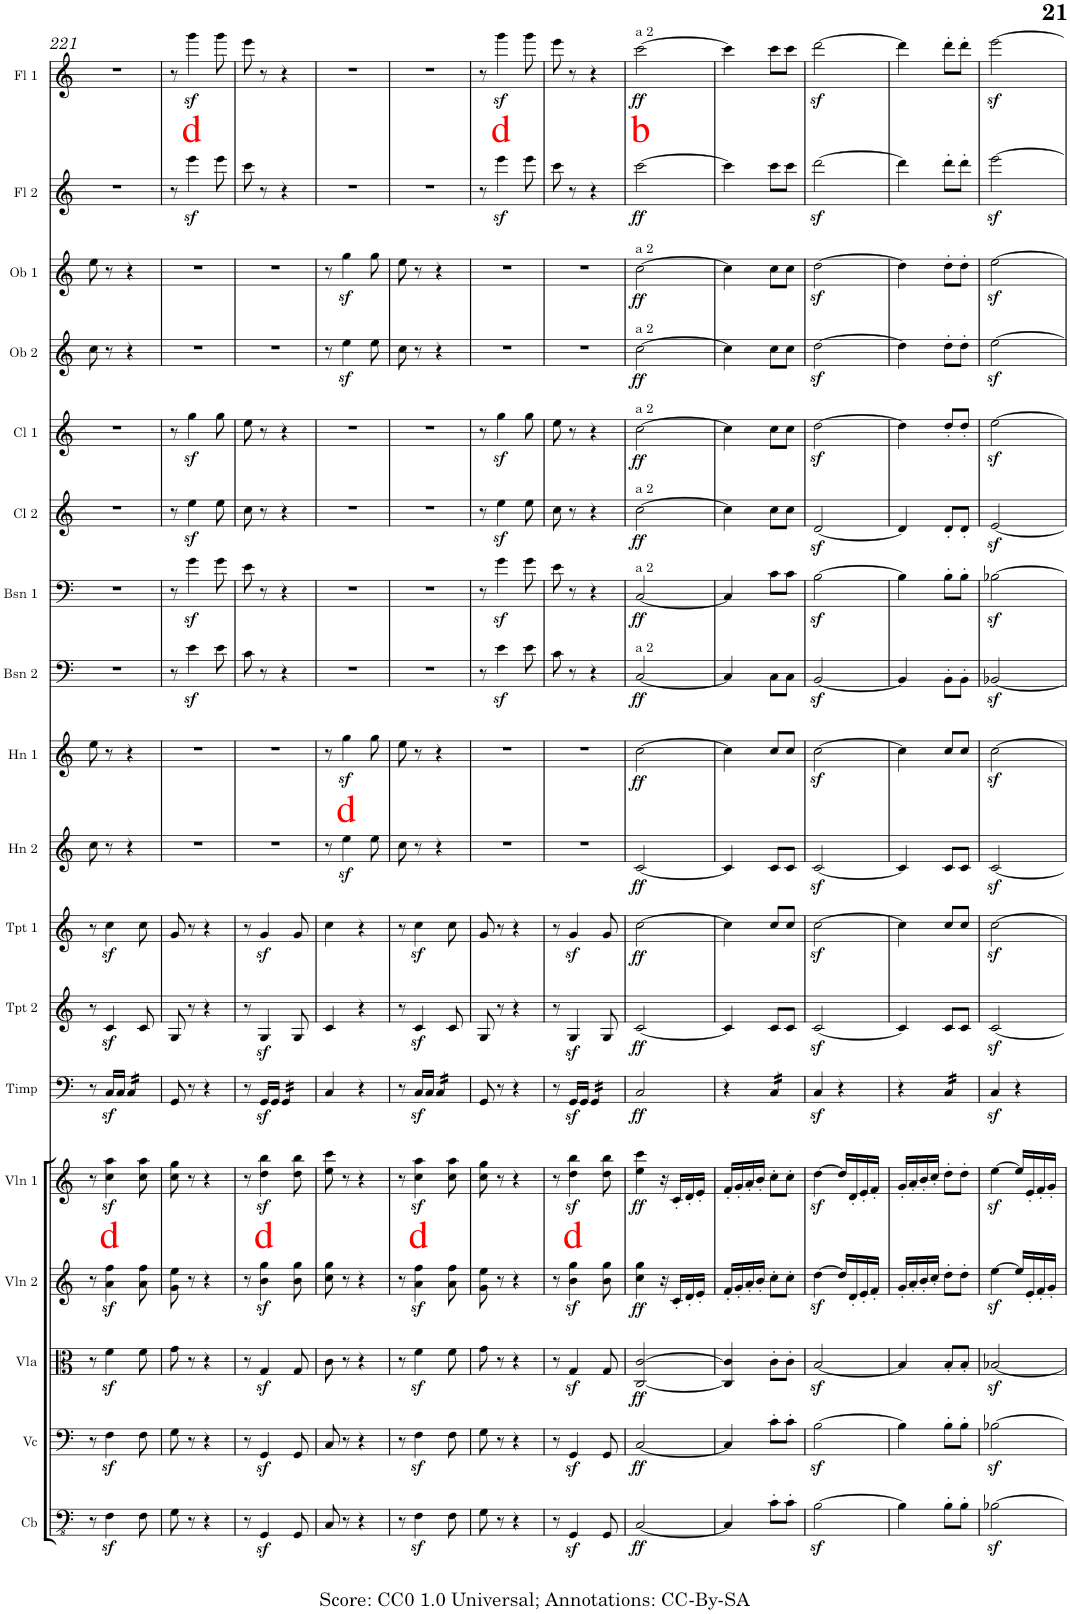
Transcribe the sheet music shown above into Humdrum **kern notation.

**kern	**dynam	**kern	**dynam	**kern	**dynam	**kern	**dynam	**kern	**text	**dynam	**kern	**dynam	**kern	**dynam	**kern	**dynam	**kern	**dynam	**kern	**text	**dynam	**kern	**dynam	**kern	**dynam	**kern	**dynam	**kern	**dynam	**kern	**dynam	**kern	**dynam	**kern	**dynam	**kern	**text	**dynam
*part18	*part18	*part17	*part17	*part16	*part16	*part15	*part15	*part14	*part14	*part14	*part13	*part13	*part12	*part12	*part11	*part11	*part10	*part10	*part9	*part9	*part9	*part8	*part8	*part7	*part7	*part6	*part6	*part5	*part5	*part4	*part4	*part3	*part3	*part2	*part2	*part1	*part1	*part1
*staff18	*staff18	*staff17	*staff17	*staff16	*staff16	*staff15	*staff15	*staff14	*staff14	*staff14	*staff13	*staff13	*staff12	*staff12	*staff11	*staff11	*staff10	*staff10	*staff9	*staff9	*staff9	*staff8	*staff8	*staff7	*staff7	*staff6	*staff6	*staff5	*staff5	*staff4	*staff4	*staff3	*staff3	*staff2	*staff2	*staff1	*staff1	*staff1
*I"Contrabass	*	*I"Violoncello	*	*I"Viola	*	*I"Violin 2	*	*I"Violin 1	*	*	*I"Timpani	*	*I"C Trumpet 2	*	*I"C Trumpet 1	*	*I"C Horn 2	*	*I"C Horn 1	*	*	*I"Bassoon 2	*	*I"Bassoon 1	*	*I"C Clarinet 2	*	*I"C Clarinet 1	*	*I"Oboe 2	*	*I"Oboe 1	*	*I"Flute 2	*	*I"Flute 1	*	*
*I'Cb	*	*I'Vc	*	*I'Vla	*	*I'Vln 2	*	*I'Vln 1	*	*	*I'Timp	*	*I'Tpt 2	*	*I'Tpt 1	*	*I'Hn 2	*	*I'Hn 1	*	*	*I'Bsn 2	*	*I'Bsn 1	*	*I'Cl 2	*	*I'Cl 1	*	*I'Ob 2	*	*I'Ob 1	*	*I'Fl 2	*	*I'Fl 1	*	*
!!LO:PB:g=z
*clefFv4	*	*clefF4	*	*clefC3	*	*clefG2	*	*clefG2	*	*	*clefF4	*	*clefG2	*	*clefG2	*	*clefG2	*	*clefG2	*	*	*clefF4	*	*clefF4	*	*clefG2	*	*clefG2	*	*clefG2	*	*clefG2	*	*clefG2	*	*clefG2	*	*
*	*	*	*	*	*	*	*	*	*	*	*	*	*	*	*	*	*Trd7c12	*	*Trd7c12	*	*	*	*	*	*	*Trd1c2	*	*Trd1c2	*	*	*	*	*	*	*	*	*	*
*k[]	*	*k[]	*	*k[]	*	*k[]	*	*k[]	*	*	*k[]	*	*k[]	*	*k[]	*	*k[]	*	*k[]	*	*	*k[]	*	*k[]	*	*k[]	*	*k[]	*	*k[]	*	*k[]	*	*k[]	*	*k[]	*	*
*M2/4	*	*M2/4	*	*M2/4	*	*M2/4	*	*M2/4	*	*	*M2/4	*	*M2/4	*	*M2/4	*	*M2/4	*	*M2/4	*	*	*M2/4	*	*M2/4	*	*M2/4	*	*M2/4	*	*M2/4	*	*M2/4	*	*M2/4	*	*M2/4	*	*
=221	=221	=221	=221	=221	=221	=221	=221	=221	=221	=221	=221	=221	=221	=221	=221	=221	=221	=221	=221	=221	=221	=221	=221	=221	=221	=221	=221	=221	=221	=221	=221	=221	=221	=221	=221	=221	=221	=221
8r	.	8r	.	8r	.	8r	.	8r	.	.	8r	.	8r	.	8r	.	8cc\	.	8ee\	.	.	2r	.	2r	.	2r	.	2r	.	8cc\	.	8ee\	.	2r	.	2r	.	.
!	!	!	!	!	!	!	!	!	!LO:LY:b:color=#FF0000	!	!	!	!	!	!	!	!	!	!	!	!	!	!	!	!	!	!	!	!	!	!	!	!	!	!	!	!	!
4FFz<\	.	4Fz<\	.	4fz<\	.	4a\z< 4ff\z<	.	4cc\z< 4aa\z<	d	.	16Cz</LL	.	4cz</	.	4ccz<\	.	8r	.	8r	.	.	.	.	.	.	.	.	.	.	8r	.	8r	.	.	.	.	.	.
.	.	.	.	.	.	.	.	.	.	.	16C/JJ	.	.	.	.	.	.	.	.	.	.	.	.	.	.	.	.	.	.	.	.	.	.	.	.	.	.	.
*	*	*	*	*	*	*	*	*	*	*	*tremolo	*	*	*	*	*	*	*	*	*	*	*	*	*	*	*	*	*	*	*	*	*	*	*	*	*	*	*
.	.	.	.	.	.	.	.	.	.	.	16C/LL	.	.	.	.	.	4r	.	4r	.	.	.	.	.	.	.	.	.	.	4r	.	4r	.	.	.	.	.	.
.	.	.	.	.	.	.	.	.	.	.	16C/	.	.	.	.	.	.	.	.	.	.	.	.	.	.	.	.	.	.	.	.	.	.	.	.	.	.	.
8FF\	.	8F\	.	8f\	.	8a\ 8ff\	.	8cc\ 8aa\	.	.	16C/	.	8c/	.	8cc\	.	.	.	.	.	.	.	.	.	.	.	.	.	.	.	.	.	.	.	.	.	.	.
.	.	.	.	.	.	.	.	.	.	.	16C/JJ	.	.	.	.	.	.	.	.	.	.	.	.	.	.	.	.	.	.	.	.	.	.	.	.	.	.	.
*	*	*	*	*	*	*	*	*	*	*	*Xtremolo	*	*	*	*	*	*	*	*	*	*	*	*	*	*	*	*	*	*	*	*	*	*	*	*	*	*	*
=222	=222	=222	=222	=222	=222	=222	=222	=222	=222	=222	=222	=222	=222	=222	=222	=222	=222	=222	=222	=222	=222	=222	=222	=222	=222	=222	=222	=222	=222	=222	=222	=222	=222	=222	=222	=222	=222	=222
8GG\	.	8G\	.	8g\	.	8g\ 8ee\	.	8cc\ 8gg\	.	.	8GG/	.	8G/	.	8g/	.	2r	.	2r	.	.	8r	.	8r	.	8r	.	8r	.	2r	.	2r	.	8r	.	8r	.	.
!	!	!	!	!	!	!	!	!	!	!	!	!	!	!	!	!	!	!	!	!	!	!	!	!	!	!	!	!	!	!	!	!	!	!	!	!	!LO:LY:b:color=#FF0000	!
8r	.	8r	.	8r	.	8r	.	8r	.	.	8r	.	8r	.	8r	.	.	.	.	.	.	4ez<\	.	4gz<\	.	4eez<\	.	4ggz<\	.	.	.	.	.	4eeez<\	.	4gggz<\	d	.
4r	.	4r	.	4r	.	4r	.	4r	.	.	4r	.	4r	.	4r	.	.	.	.	.	.	.	.	.	.	.	.	.	.	.	.	.	.	.	.	.	.	.
.	.	.	.	.	.	.	.	.	.	.	.	.	.	.	.	.	.	.	.	.	.	8e\	.	8g\	.	8ee\	.	8gg\	.	.	.	.	.	8eee\	.	8ggg\	.	.
=223	=223	=223	=223	=223	=223	=223	=223	=223	=223	=223	=223	=223	=223	=223	=223	=223	=223	=223	=223	=223	=223	=223	=223	=223	=223	=223	=223	=223	=223	=223	=223	=223	=223	=223	=223	=223	=223	=223
8r	.	8r	.	8r	.	8r	.	8r	.	.	8r	.	8r	.	8r	.	2r	.	2r	.	.	8c\	.	8e\	.	8cc\	.	8ee\	.	2r	.	2r	.	8ccc\	.	8eee\	.	.
!	!	!	!	!	!	!	!	!	!LO:LY:b:color=#FF0000	!	!	!	!	!	!	!	!	!	!	!	!	!	!	!	!	!	!	!	!	!	!	!	!	!	!	!	!	!
4GGGz</	.	4GGz</	.	4Gz</	.	4b\z< 4gg\z<	.	4dd\z< 4bb\z<	d	.	16GGz</LL	.	4Gz</	.	4gz</	.	.	.	.	.	.	8r	.	8r	.	8r	.	8r	.	.	.	.	.	8r	.	8r	.	.
.	.	.	.	.	.	.	.	.	.	.	16GG/JJ	.	.	.	.	.	.	.	.	.	.	.	.	.	.	.	.	.	.	.	.	.	.	.	.	.	.	.
*	*	*	*	*	*	*	*	*	*	*	*tremolo	*	*	*	*	*	*	*	*	*	*	*	*	*	*	*	*	*	*	*	*	*	*	*	*	*	*	*
.	.	.	.	.	.	.	.	.	.	.	16GG/LL	.	.	.	.	.	.	.	.	.	.	4r	.	4r	.	4r	.	4r	.	.	.	.	.	4r	.	4r	.	.
.	.	.	.	.	.	.	.	.	.	.	16GG/	.	.	.	.	.	.	.	.	.	.	.	.	.	.	.	.	.	.	.	.	.	.	.	.	.	.	.
8GGG/	.	8GG/	.	8G/	.	8b\ 8gg\	.	8dd\ 8bb\	.	.	16GG/	.	8G/	.	8g/	.	.	.	.	.	.	.	.	.	.	.	.	.	.	.	.	.	.	.	.	.	.	.
.	.	.	.	.	.	.	.	.	.	.	16GG/JJ	.	.	.	.	.	.	.	.	.	.	.	.	.	.	.	.	.	.	.	.	.	.	.	.	.	.	.
*	*	*	*	*	*	*	*	*	*	*	*Xtremolo	*	*	*	*	*	*	*	*	*	*	*	*	*	*	*	*	*	*	*	*	*	*	*	*	*	*	*
=224	=224	=224	=224	=224	=224	=224	=224	=224	=224	=224	=224	=224	=224	=224	=224	=224	=224	=224	=224	=224	=224	=224	=224	=224	=224	=224	=224	=224	=224	=224	=224	=224	=224	=224	=224	=224	=224	=224
8CC/	.	8C/	.	8c\	.	8cc\ 8gg\	.	8ee\ 8ccc\	.	.	4C/	.	4c/	.	4cc\	.	8r	.	8r	.	.	2r	.	2r	.	2r	.	2r	.	8r	.	8r	.	2r	.	2r	.	.
!	!	!	!	!	!	!	!	!	!	!	!	!	!	!	!	!	!	!	!	!LO:LY:b:color=#FF0000	!	!	!	!	!	!	!	!	!	!	!	!	!	!	!	!	!	!
8r	.	8r	.	8r	.	8r	.	8r	.	.	.	.	.	.	.	.	4eez<\	.	4ggz<\	d	.	.	.	.	.	.	.	.	.	4eez<\	.	4ggz<\	.	.	.	.	.	.
4r	.	4r	.	4r	.	4r	.	4r	.	.	4r	.	4r	.	4r	.	.	.	.	.	.	.	.	.	.	.	.	.	.	.	.	.	.	.	.	.	.	.
.	.	.	.	.	.	.	.	.	.	.	.	.	.	.	.	.	8ee\	.	8gg\	.	.	.	.	.	.	.	.	.	.	8ee\	.	8gg\	.	.	.	.	.	.
=225	=225	=225	=225	=225	=225	=225	=225	=225	=225	=225	=225	=225	=225	=225	=225	=225	=225	=225	=225	=225	=225	=225	=225	=225	=225	=225	=225	=225	=225	=225	=225	=225	=225	=225	=225	=225	=225	=225
8r	.	8r	.	8r	.	8r	.	8r	.	.	8r	.	8r	.	8r	.	8cc\	.	8ee\	.	.	2r	.	2r	.	2r	.	2r	.	8cc\	.	8ee\	.	2r	.	2r	.	.
!	!	!	!	!	!	!	!	!	!LO:LY:b:color=#FF0000	!	!	!	!	!	!	!	!	!	!	!	!	!	!	!	!	!	!	!	!	!	!	!	!	!	!	!	!	!
4FFz<\	.	4Fz<\	.	4fz<\	.	4a\z< 4ff\z<	.	4cc\z< 4aa\z<	d	.	16Cz</LL	.	4cz</	.	4ccz<\	.	8r	.	8r	.	.	.	.	.	.	.	.	.	.	8r	.	8r	.	.	.	.	.	.
.	.	.	.	.	.	.	.	.	.	.	16C/JJ	.	.	.	.	.	.	.	.	.	.	.	.	.	.	.	.	.	.	.	.	.	.	.	.	.	.	.
*	*	*	*	*	*	*	*	*	*	*	*tremolo	*	*	*	*	*	*	*	*	*	*	*	*	*	*	*	*	*	*	*	*	*	*	*	*	*	*	*
.	.	.	.	.	.	.	.	.	.	.	16C/LL	.	.	.	.	.	4r	.	4r	.	.	.	.	.	.	.	.	.	.	4r	.	4r	.	.	.	.	.	.
.	.	.	.	.	.	.	.	.	.	.	16C/	.	.	.	.	.	.	.	.	.	.	.	.	.	.	.	.	.	.	.	.	.	.	.	.	.	.	.
8FF\	.	8F\	.	8f\	.	8a\ 8ff\	.	8cc\ 8aa\	.	.	16C/	.	8c/	.	8cc\	.	.	.	.	.	.	.	.	.	.	.	.	.	.	.	.	.	.	.	.	.	.	.
.	.	.	.	.	.	.	.	.	.	.	16C/JJ	.	.	.	.	.	.	.	.	.	.	.	.	.	.	.	.	.	.	.	.	.	.	.	.	.	.	.
*	*	*	*	*	*	*	*	*	*	*	*Xtremolo	*	*	*	*	*	*	*	*	*	*	*	*	*	*	*	*	*	*	*	*	*	*	*	*	*	*	*
=226	=226	=226	=226	=226	=226	=226	=226	=226	=226	=226	=226	=226	=226	=226	=226	=226	=226	=226	=226	=226	=226	=226	=226	=226	=226	=226	=226	=226	=226	=226	=226	=226	=226	=226	=226	=226	=226	=226
8GG\	.	8G\	.	8g\	.	8g\ 8ee\	.	8cc\ 8gg\	.	.	8GG/	.	8G/	.	8g/	.	2r	.	2r	.	.	8r	.	8r	.	8r	.	8r	.	2r	.	2r	.	8r	.	8r	.	.
!	!	!	!	!	!	!	!	!	!	!	!	!	!	!	!	!	!	!	!	!	!	!	!	!	!	!	!	!	!	!	!	!	!	!	!	!	!LO:LY:b:color=#FF0000	!
8r	.	8r	.	8r	.	8r	.	8r	.	.	8r	.	8r	.	8r	.	.	.	.	.	.	4ez<\	.	4gz<\	.	4eez<\	.	4ggz<\	.	.	.	.	.	4eeez<\	.	4gggz<\	d	.
4r	.	4r	.	4r	.	4r	.	4r	.	.	4r	.	4r	.	4r	.	.	.	.	.	.	.	.	.	.	.	.	.	.	.	.	.	.	.	.	.	.	.
.	.	.	.	.	.	.	.	.	.	.	.	.	.	.	.	.	.	.	.	.	.	8e\	.	8g\	.	8ee\	.	8gg\	.	.	.	.	.	8eee\	.	8ggg\	.	.
=227	=227	=227	=227	=227	=227	=227	=227	=227	=227	=227	=227	=227	=227	=227	=227	=227	=227	=227	=227	=227	=227	=227	=227	=227	=227	=227	=227	=227	=227	=227	=227	=227	=227	=227	=227	=227	=227	=227
8r	.	8r	.	8r	.	8r	.	8r	.	.	8r	.	8r	.	8r	.	2r	.	2r	.	.	8c\	.	8e\	.	8cc\	.	8ee\	.	2r	.	2r	.	8ccc\	.	8eee\	.	.
!	!	!	!	!	!	!	!	!	!LO:LY:b:color=#FF0000	!	!	!	!	!	!	!	!	!	!	!	!	!	!	!	!	!	!	!	!	!	!	!	!	!	!	!	!	!
4GGGz</	.	4GGz</	.	4Gz</	.	4b\z< 4gg\z<	.	4dd\z< 4bb\z<	d	.	16GGz</LL	.	4Gz</	.	4gz</	.	.	.	.	.	.	8r	.	8r	.	8r	.	8r	.	.	.	.	.	8r	.	8r	.	.
.	.	.	.	.	.	.	.	.	.	.	16GG/JJ	.	.	.	.	.	.	.	.	.	.	.	.	.	.	.	.	.	.	.	.	.	.	.	.	.	.	.
*	*	*	*	*	*	*	*	*	*	*	*tremolo	*	*	*	*	*	*	*	*	*	*	*	*	*	*	*	*	*	*	*	*	*	*	*	*	*	*	*
.	.	.	.	.	.	.	.	.	.	.	16GG/LL	.	.	.	.	.	.	.	.	.	.	4r	.	4r	.	4r	.	4r	.	.	.	.	.	4r	.	4r	.	.
.	.	.	.	.	.	.	.	.	.	.	16GG/	.	.	.	.	.	.	.	.	.	.	.	.	.	.	.	.	.	.	.	.	.	.	.	.	.	.	.
8GGG/	.	8GG/	.	8G/	.	8b\ 8gg\	.	8dd\ 8bb\	.	.	16GG/	.	8G/	.	8g/	.	.	.	.	.	.	.	.	.	.	.	.	.	.	.	.	.	.	.	.	.	.	.
.	.	.	.	.	.	.	.	.	.	.	16GG/JJ	.	.	.	.	.	.	.	.	.	.	.	.	.	.	.	.	.	.	.	.	.	.	.	.	.	.	.
*	*	*	*	*	*	*	*	*	*	*	*Xtremolo	*	*	*	*	*	*	*	*	*	*	*	*	*	*	*	*	*	*	*	*	*	*	*	*	*	*	*
=228	=228	=228	=228	=228	=228	=228	=228	=228	=228	=228	=228	=228	=228	=228	=228	=228	=228	=228	=228	=228	=228	=228	=228	=228	=228	=228	=228	=228	=228	=228	=228	=228	=228	=228	=228	=228	=228	=228
!	!	!	!	!	!	!	!	!	!	!	!	!	!	!	!	!	!	!	!	!	!	!	!	!	!	!	!	!	!	!	!	!	!	!	!	!LO:TX:a:t=a 2	!	!
!	!	!	!	!	!	!	!	!	!	!	!	!	!	!	!	!	!	!	!	!	!	!	!	!	!	!	!	!	!	!	!	!LO:TX:a:t=a 2	!	!	!	!	!	!
!	!	!	!	!	!	!	!	!	!	!	!	!	!	!	!	!	!	!	!	!	!	!	!	!	!	!	!	!	!	!LO:TX:a:t=a 2	!	!	!	!	!	!	!	!
!	!	!	!	!	!	!	!	!	!	!	!	!	!	!	!	!	!	!	!	!	!	!	!	!	!	!	!	!LO:TX:a:t=a 2	!	!	!	!	!	!	!	!	!	!
!	!	!	!	!	!	!	!	!	!	!	!	!	!	!	!	!	!	!	!	!	!	!	!	!	!	!LO:TX:a:t=a 2	!	!	!	!	!	!	!	!	!	!	!	!
!	!	!	!	!	!	!	!	!	!	!	!	!	!	!	!	!	!	!	!	!	!	!	!	!LO:TX:a:t=a 2	!	!	!	!	!	!	!	!	!	!	!	!	!	!
!	!	!	!	!	!	!	!	!	!	!	!	!	!	!	!	!	!	!	!	!	!	!LO:TX:a:t=a 2	!	!	!	!	!	!	!	!	!	!	!	!	!	!	!	!
!	!LO:DY:b	!	!LO:DY:b	!	!LO:DY:b	!	!LO:DY:b	!	!	!LO:DY:b	!	!LO:DY:b	!	!LO:DY:b	!	!LO:DY:b	!	!LO:DY:b	!	!	!LO:DY:b	!	!LO:DY:b	!	!LO:DY:b	!	!LO:DY:b	!	!LO:DY:b	!	!LO:DY:b	!	!LO:DY:b	!	!LO:DY:b	!	!LO:LY:b:color=#FF0000	!LO:DY:b
[2CC/	ff	[2C/	ff	[2C/ [2c/	ff	4cc\ 4gg\	ff	4ee\ 4ccc\	.	ff	2C/	ff	[2c/	ff	[2cc\	ff	[2c/	ff	[2cc\	.	ff	[2C/	ff	[2C/	ff	[2cc\	ff	[2cc\	ff	[2cc\	ff	[2cc\	ff	[2ccc\	ff	[2ccc\	b	ff
.	.	.	.	.	.	16r	.	16r	.	.	.	.	.	.	.	.	.	.	.	.	.	.	.	.	.	.	.	.	.	.	.	.	.	.	.	.	.	.
.	.	.	.	.	.	16c'/LL	.	16c'/LL	.	.	.	.	.	.	.	.	.	.	.	.	.	.	.	.	.	.	.	.	.	.	.	.	.	.	.	.	.	.
.	.	.	.	.	.	16d'/	.	16d'/	.	.	.	.	.	.	.	.	.	.	.	.	.	.	.	.	.	.	.	.	.	.	.	.	.	.	.	.	.	.
.	.	.	.	.	.	16e'/JJ	.	16e'/JJ	.	.	.	.	.	.	.	.	.	.	.	.	.	.	.	.	.	.	.	.	.	.	.	.	.	.	.	.	.	.
=229	=229	=229	=229	=229	=229	=229	=229	=229	=229	=229	=229	=229	=229	=229	=229	=229	=229	=229	=229	=229	=229	=229	=229	=229	=229	=229	=229	=229	=229	=229	=229	=229	=229	=229	=229	=229	=229	=229
4CC/]	.	4C/]	.	4C/] 4c/]	.	16f'/LL	.	16f'/LL	.	.	4r	.	4c/]	.	4cc\]	.	4c/]	.	4cc\]	.	.	4C/]	.	4C/]	.	4cc\]	.	4cc\]	.	4cc\]	.	4cc\]	.	4ccc\]	.	4ccc\]	.	.
.	.	.	.	.	.	16g'/	.	16g'/	.	.	.	.	.	.	.	.	.	.	.	.	.	.	.	.	.	.	.	.	.	.	.	.	.	.	.	.	.	.
.	.	.	.	.	.	16a'/	.	16a'/	.	.	.	.	.	.	.	.	.	.	.	.	.	.	.	.	.	.	.	.	.	.	.	.	.	.	.	.	.	.
.	.	.	.	.	.	16b'/JJ	.	16b'/JJ	.	.	.	.	.	.	.	.	.	.	.	.	.	.	.	.	.	.	.	.	.	.	.	.	.	.	.	.	.	.
*	*	*	*	*	*	*	*	*	*	*	*tremolo	*	*	*	*	*	*	*	*	*	*	*	*	*	*	*	*	*	*	*	*	*	*	*	*	*	*	*
8C'\L	.	8c'\L	.	8c'\L	.	8cc'\L	.	8cc'\L	.	.	16C/LL	.	8c/L	.	8cc/L	.	8c/L	.	8cc/L	.	.	8C\L	.	8c\L	.	8cc\L	.	8cc\L	.	8cc\L	.	8cc\L	.	8ccc\L	.	8ccc\L	.	.
.	.	.	.	.	.	.	.	.	.	.	16C/	.	.	.	.	.	.	.	.	.	.	.	.	.	.	.	.	.	.	.	.	.	.	.	.	.	.	.
8C'\J	.	8c'\J	.	8c'\J	.	8cc'\J	.	8cc'\J	.	.	16C/	.	8c/J	.	8cc/J	.	8c/J	.	8cc/J	.	.	8C\J	.	8c\J	.	8cc\J	.	8cc\J	.	8cc\J	.	8cc\J	.	8ccc\J	.	8ccc\J	.	.
.	.	.	.	.	.	.	.	.	.	.	16C/JJ	.	.	.	.	.	.	.	.	.	.	.	.	.	.	.	.	.	.	.	.	.	.	.	.	.	.	.
*	*	*	*	*	*	*	*	*	*	*	*Xtremolo	*	*	*	*	*	*	*	*	*	*	*	*	*	*	*	*	*	*	*	*	*	*	*	*	*	*	*
=230	=230	=230	=230	=230	=230	=230	=230	=230	=230	=230	=230	=230	=230	=230	=230	=230	=230	=230	=230	=230	=230	=230	=230	=230	=230	=230	=230	=230	=230	=230	=230	=230	=230	=230	=230	=230	=230	=230
[2BBz<\	.	[2Bz<\	.	[2Bz</	.	[4ddz<\	.	[4ddz<\	.	.	4Cz</	.	[2cz</	.	[2ccz<\	.	[2cz</	.	[2ccz<\	.	.	[2BBz</	.	[2Bz<\	.	[2dz</	.	[2ddz<\	.	[2ddz<\	.	[2ddz<\	.	[2dddz<\	.	[2dddz<\	.	.
.	.	.	.	.	.	16dd/LL]	.	16dd/LL]	.	.	4r	.	.	.	.	.	.	.	.	.	.	.	.	.	.	.	.	.	.	.	.	.	.	.	.	.	.	.
.	.	.	.	.	.	16d'/	.	16d'/	.	.	.	.	.	.	.	.	.	.	.	.	.	.	.	.	.	.	.	.	.	.	.	.	.	.	.	.	.	.
.	.	.	.	.	.	16e'/	.	16e'/	.	.	.	.	.	.	.	.	.	.	.	.	.	.	.	.	.	.	.	.	.	.	.	.	.	.	.	.	.	.
.	.	.	.	.	.	16f'/JJ	.	16f'/JJ	.	.	.	.	.	.	.	.	.	.	.	.	.	.	.	.	.	.	.	.	.	.	.	.	.	.	.	.	.	.
=231	=231	=231	=231	=231	=231	=231	=231	=231	=231	=231	=231	=231	=231	=231	=231	=231	=231	=231	=231	=231	=231	=231	=231	=231	=231	=231	=231	=231	=231	=231	=231	=231	=231	=231	=231	=231	=231	=231
4BB\]	.	4B\]	.	4B/]	.	16g'/LL	.	16g'/LL	.	.	4r	.	4c/]	.	4cc\]	.	4c/]	.	4cc\]	.	.	4BB/]	.	4B\]	.	4d/]	.	4dd\]	.	4dd\]	.	4dd\]	.	4ddd\]	.	4ddd\]	.	.
.	.	.	.	.	.	16a'/	.	16a'/	.	.	.	.	.	.	.	.	.	.	.	.	.	.	.	.	.	.	.	.	.	.	.	.	.	.	.	.	.	.
.	.	.	.	.	.	16b'/	.	16b'/	.	.	.	.	.	.	.	.	.	.	.	.	.	.	.	.	.	.	.	.	.	.	.	.	.	.	.	.	.	.
.	.	.	.	.	.	16cc'/JJ	.	16cc'/JJ	.	.	.	.	.	.	.	.	.	.	.	.	.	.	.	.	.	.	.	.	.	.	.	.	.	.	.	.	.	.
*	*	*	*	*	*	*	*	*	*	*	*tremolo	*	*	*	*	*	*	*	*	*	*	*	*	*	*	*	*	*	*	*	*	*	*	*	*	*	*	*
8BB'\L	.	8B'\L	.	8B'/L	.	8dd'\L	.	8dd'\L	.	.	16C/LL	.	8c/L	.	8cc/L	.	8c/L	.	8cc/L	.	.	8BB'\L	.	8B'\L	.	8d'/L	.	8dd'/L	.	8dd'\L	.	8dd'\L	.	8ddd'\L	.	8ddd'\L	.	.
.	.	.	.	.	.	.	.	.	.	.	16C/	.	.	.	.	.	.	.	.	.	.	.	.	.	.	.	.	.	.	.	.	.	.	.	.	.	.	.
8BB'\J	.	8B'\J	.	8B'/J	.	8dd'\J	.	8dd'\J	.	.	16C/	.	8c/J	.	8cc/J	.	8c/J	.	8cc/J	.	.	8BB'\J	.	8B'\J	.	8d'/J	.	8dd'/J	.	8dd'\J	.	8dd'\J	.	8ddd'\J	.	8ddd'\J	.	.
.	.	.	.	.	.	.	.	.	.	.	16C/JJ	.	.	.	.	.	.	.	.	.	.	.	.	.	.	.	.	.	.	.	.	.	.	.	.	.	.	.
*	*	*	*	*	*	*	*	*	*	*	*Xtremolo	*	*	*	*	*	*	*	*	*	*	*	*	*	*	*	*	*	*	*	*	*	*	*	*	*	*	*
=232	=232	=232	=232	=232	=232	=232	=232	=232	=232	=232	=232	=232	=232	=232	=232	=232	=232	=232	=232	=232	=232	=232	=232	=232	=232	=232	=232	=232	=232	=232	=232	=232	=232	=232	=232	=232	=232	=232
[2BB-Xz<\	.	[2B-Xz<\	.	[2B-Xz</	.	[4eez<\	.	[4eez<\	.	.	4Cz</	.	[2cz</	.	[2ccz<\	.	[2cz</	.	[2ccz<\	.	.	[2BB-Xz</	.	[2B-Xz<\	.	[2ez</	.	[2eez<\	.	[2eez<\	.	[2eez<\	.	[2eeez<\	.	[2eeez<\	.	.
.	.	.	.	.	.	16ee/LL]	.	16ee/LL]	.	.	4r	.	.	.	.	.	.	.	.	.	.	.	.	.	.	.	.	.	.	.	.	.	.	.	.	.	.	.
.	.	.	.	.	.	16e'/	.	16e'/	.	.	.	.	.	.	.	.	.	.	.	.	.	.	.	.	.	.	.	.	.	.	.	.	.	.	.	.	.	.
.	.	.	.	.	.	16f'/	.	16f'/	.	.	.	.	.	.	.	.	.	.	.	.	.	.	.	.	.	.	.	.	.	.	.	.	.	.	.	.	.	.
.	.	.	.	.	.	16g'/JJ	.	16g'/JJ	.	.	.	.	.	.	.	.	.	.	.	.	.	.	.	.	.	.	.	.	.	.	.	.	.	.	.	.	.	.
=	=	=	=	=	=	=	=	=	=	=	=	=	=	=	=	=	=	=	=	=	=	=	=	=	=	=	=	=	=	=	=	=	=	=	=	=	=	=
*-	*-	*-	*-	*-	*-	*-	*-	*-	*-	*-	*-	*-	*-	*-	*-	*-	*-	*-	*-	*-	*-	*-	*-	*-	*-	*-	*-	*-	*-	*-	*-	*-	*-	*-	*-	*-	*-	*-
